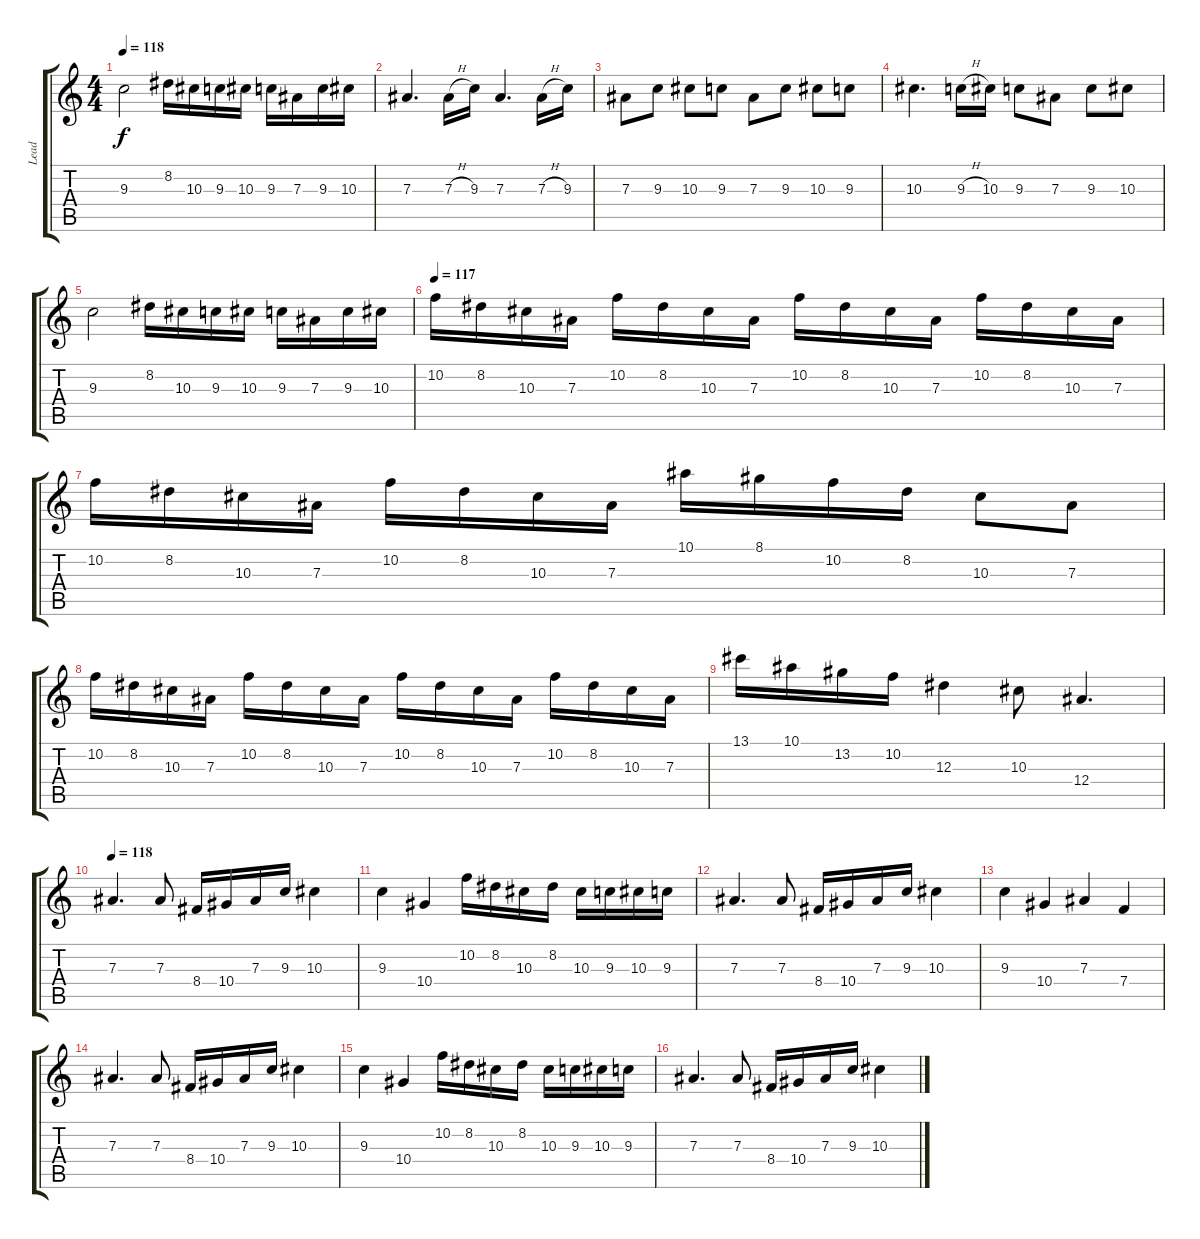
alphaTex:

\track ("Lead" "Lead") {instrument acousticguitarsteel}
\staff {score tabs}
\tuning (C4 G3 Eb3 Bb2 F2 C2) {hide}
\ts (4 4)
\tempo 118
\clef g2
\ks c
9.3.2{dy f} 8.2.16 10.3.16 9.3.16 10.3.16 9.3.16 7.3.16 9.3.16 10.3.16 |
7.3.4{d} 7.3{h}.16 9.3.16 7.3.4{d} 7.3{h}.16 9.3.16 |
7.3.8 9.3.8 10.3.8 9.3.8 7.3.8 9.3.8 10.3.8 9.3.8 |
10.3.4{d} 9.3{h}.16 10.3.16 9.3.8 7.3.8 9.3.8 10.3.8 |
9.3.2 8.2.16 10.3.16 9.3.16 10.3.16 9.3.16 7.3.16 9.3.16 10.3.16 |
\tempo 117
10.2.16 8.2.16 10.3.16 7.3.16 10.2.16 8.2.16 10.3.16 7.3.16 10.2.16 8.2.16 10.3.16 7.3.16 10.2.16 8.2.16 10.3.16 7.3.16 |
10.2.16 8.2.16 10.3.16 7.3.16 10.2.16 8.2.16 10.3.16 7.3.16 10.1.16 8.1.16 10.2.16 8.2.16 10.3.8 7.3.8 |
10.2.16 8.2.16 10.3.16 7.3.16 10.2.16 8.2.16 10.3.16 7.3.16 10.2.16 8.2.16 10.3.16 7.3.16 10.2.16 8.2.16 10.3.16 7.3.16 |
13.1.16 10.1.16 13.2.16 10.2.16 12.3.4 10.3.8 12.4.4{d} |
\tempo 118
7.3.4{d} 7.3.8 8.4.16 10.4.16 7.3.16 9.3.16 10.3.4 |
9.3.4 10.4.4 10.2.16 8.2.16 10.3.16 8.2.16 10.3.16 9.3.16 10.3.16 9.3.16 |
7.3.4{d} 7.3.8 8.4.16 10.4.16 7.3.16 9.3.16 10.3.4 |
9.3.4 10.4.4 7.3.4 7.4.4 |
7.3.4{d} 7.3.8 8.4.16 10.4.16 7.3.16 9.3.16 10.3.4 |
9.3.4 10.4.4 10.2.16 8.2.16 10.3.16 8.2.16 10.3.16 9.3.16 10.3.16 9.3.16 |
7.3.4{d} 7.3.8 8.4.16 10.4.16 7.3.16 9.3.16 10.3.4
